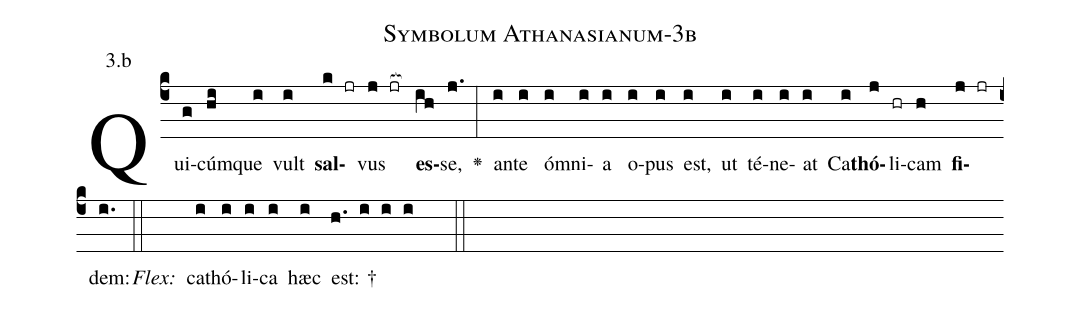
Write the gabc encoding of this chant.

name: Symbolum Athanasianum-3b;
annotation: 3.b;
%%
(c4)Qui(g)cúm(hi)que(i) vult(i) <b>sal</b>(k jr)vus(j jr[ocb:1{]) <b>es</b>(ih[ocb:0}])se,(j.) <v>\greheightstar</v>(:) an(i)te(i) óm(i)ni(i)a(i) o(i)pus(i) est,(i) ut(i) té(i)ne(i)at(i) Ca(i)<b>thó</b>(j)li(hr)cam(h) <b>fi</b>(j jr)dem:(i.) (::)
<i>Flex:</i>()  ca(i)thó(i)li(i)ca(i) hæc(i) est: †(h. i i i  ::)

%E(i) u(i) o(j) u(h) a(j) e.(i.) (::)
